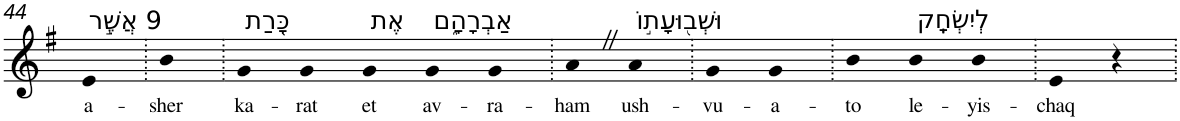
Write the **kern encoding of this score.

**kern	**text
*part1	*part1
*staff1	*staff1
*I"Piano	*
*I'Pno	*
!!LO:PB:g=z
*clefG2	*
*k[f#]	*
*G:	*
=44	=44
!LO:TX:a:t=9 אֲשֶׁ֣ר	!
!	!LO:LY:b
4e	a-
=45.	=45.
!	!LO:LY:b
4b	-sher
=46.	=46.
!LO:TX:a:t=כָּ֭רַת	!
!	!LO:LY:b
4g	ka-
!	!LO:LY:b
4g	-rat
!LO:TX:a:t=אֶת	!
!	!LO:LY:b
4g	et
!LO:TX:a:t=אַבְרָהָ֑ם	!
!	!LO:LY:b
4g	av-
!	!LO:LY:b
4g	-ra-
=47.	=47.
!	!LO:LY:b
4aZ	-ham
!LO:TX:a:t=וּשְׁב֖וּעָת֣וֹ	!
!	!LO:LY:b
4a	ush-
=48.	=48.
!	!LO:LY:b
4g	-vu-
!	!LO:LY:b
4g	-a-
=49.	=49.
!	!LO:LY:b
4b	-to
!LO:TX:a:t=לְיִשְׂחָֽק	!
!	!LO:LY:b
4b	le-
!	!LO:LY:b
4b	-yis-
=50.	=50.
!	!LO:LY:b
4e	-chaq
4r	.
=.	=.
*-	*-
